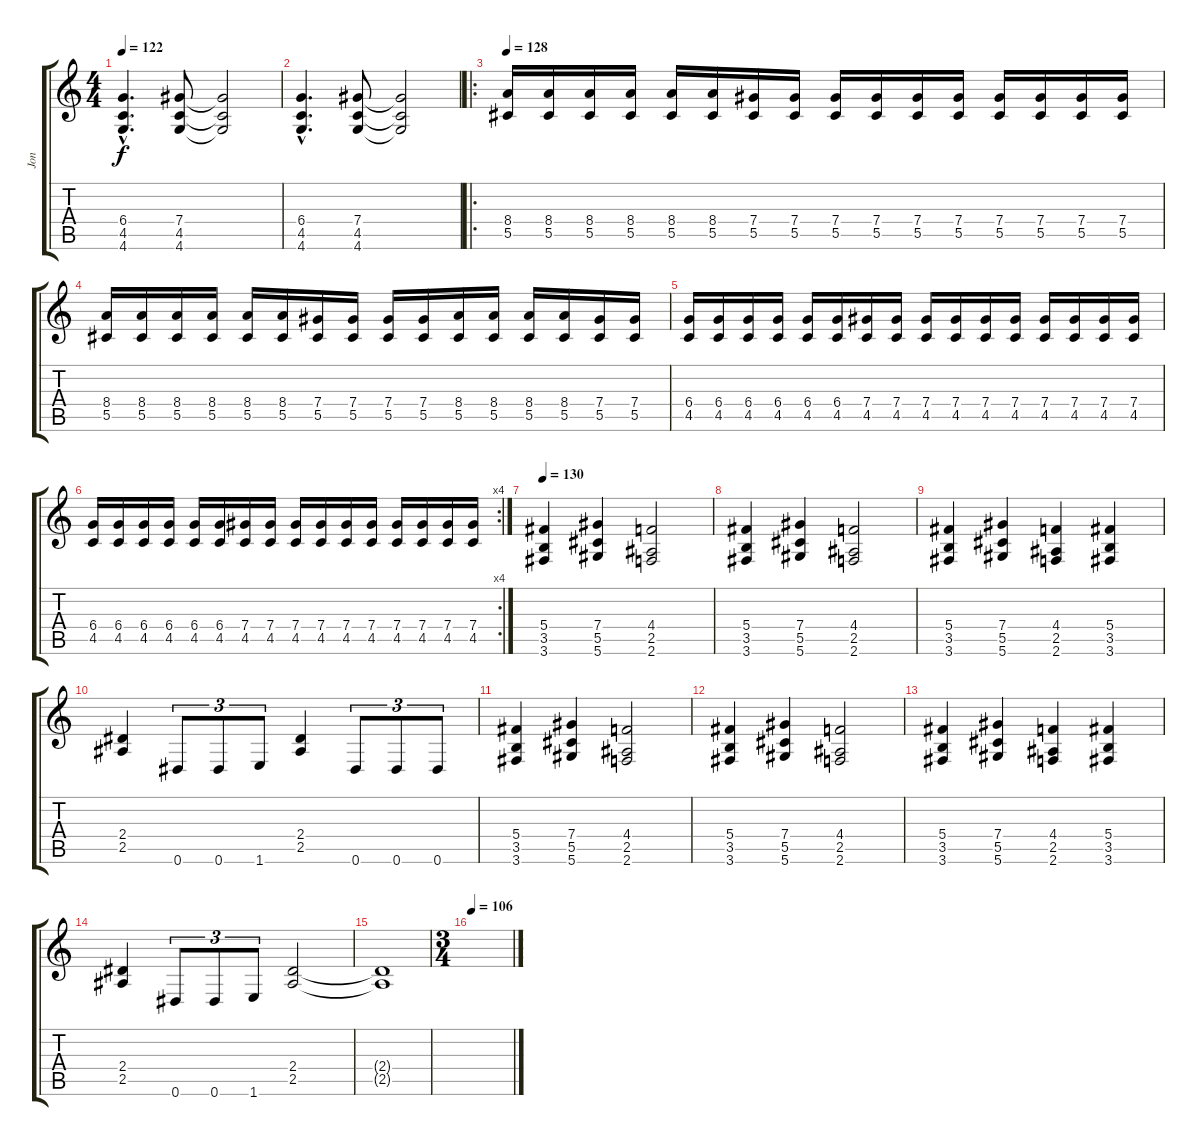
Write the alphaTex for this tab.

\track ("Jon" "Jon") {instrument distortionguitar}
\staff {score tabs}
\tuning (Eb4 Bb3 Gb3 Db3 Ab2 Eb2) {hide}
\ts (4 4)
\tempo 122
\clef g2
\ks c
(6.4{hac} 4.5{hac} 4.6{hac}).4{d dy f} (7.4 4.5 4.6).8 (7.4{t} 4.5{t} 4.6{t}).2 |
(6.4{hac} 4.5{hac} 4.6{hac}).4{d} (7.4 4.5 4.6).8 (7.4{t} 4.5{t} 4.6{t}).2 |
\ro
\tempo 128
(8.4 5.5).16 (8.4 5.5).16 (8.4 5.5).16 (8.4 5.5).16 (8.4 5.5).16 (8.4 5.5).16 (7.4 5.5).16 (7.4 5.5).16 (7.4 5.5).16 (7.4 5.5).16 (7.4 5.5).16 (7.4 5.5).16 (7.4 5.5).16 (7.4 5.5).16 (7.4 5.5).16 (7.4 5.5).16 |
(8.4 5.5).16 (8.4 5.5).16 (8.4 5.5).16 (8.4 5.5).16 (8.4 5.5).16 (8.4 5.5).16 (7.4 5.5).16 (7.4 5.5).16 (7.4 5.5).16 (7.4 5.5).16 (8.4 5.5).16 (8.4 5.5).16 (8.4 5.5).16 (8.4 5.5).16 (7.4 5.5).16 (7.4 5.5).16 |
(6.4 4.5).16 (6.4 4.5).16 (6.4 4.5).16 (6.4 4.5).16 (6.4 4.5).16 (6.4 4.5).16 (7.4 4.5).16 (7.4 4.5).16 (7.4 4.5).16 (7.4 4.5).16 (7.4 4.5).16 (7.4 4.5).16 (7.4 4.5).16 (7.4 4.5).16 (7.4 4.5).16 (7.4 4.5).16 |
\rc 4
(6.4 4.5).16 (6.4 4.5).16 (6.4 4.5).16 (6.4 4.5).16 (6.4 4.5).16 (6.4 4.5).16 (7.4 4.5).16 (7.4 4.5).16 (7.4 4.5).16 (7.4 4.5).16 (7.4 4.5).16 (7.4 4.5).16 (7.4 4.5).16 (7.4 4.5).16 (7.4 4.5).16 (7.4 4.5).16 |
\tempo 130
(5.4 3.5 3.6).4 (7.4 5.5 5.6).4 (4.4 2.5 2.6).2 |
(5.4 3.5 3.6).4 (7.4 5.5 5.6).4 (4.4 2.5 2.6).2 |
(5.4 3.5 3.6).4 (7.4 5.5 5.6).4 (4.4 2.5 2.6).4 (5.4 3.5 3.6).4 |
(2.4 2.5).4 0.6.8{tu (3 2)} 0.6.8{tu (3 2)} 1.6.8{tu (3 2)} (2.4 2.5).4 0.6.8{tu (3 2)} 0.6.8{tu (3 2)} 0.6.8{tu (3 2)} |
(5.4 3.5 3.6).4 (7.4 5.5 5.6).4 (4.4 2.5 2.6).2 |
(5.4 3.5 3.6).4 (7.4 5.5 5.6).4 (4.4 2.5 2.6).2 |
(5.4 3.5 3.6).4 (7.4 5.5 5.6).4 (4.4 2.5 2.6).4 (5.4 3.5 3.6).4 |
(2.4 2.5).4 0.6.8{tu (3 2)} 0.6.8{tu (3 2)} 1.6.8{tu (3 2)} (2.4 2.5).2 |
(2.4{t} 2.5{t}).1 |
\ts (3 4)
\tempo 106
